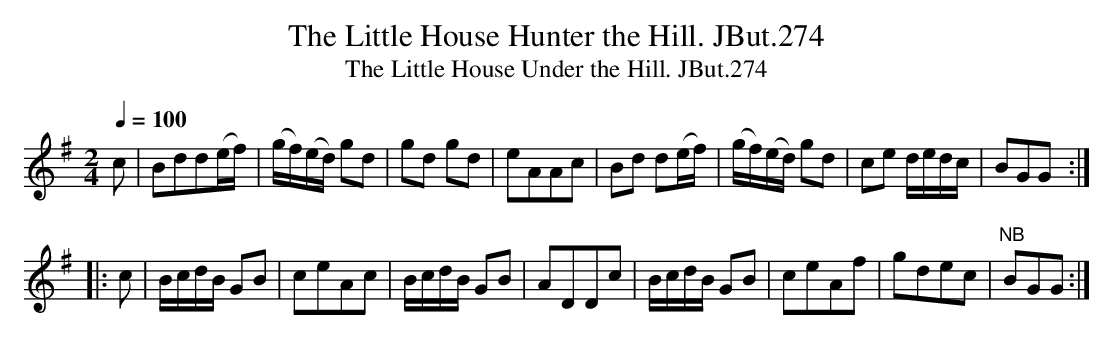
X:1
T:Little House Hunter the Hill. JBut.274, The
T:Little House Under the Hill. JBut.274, The
M:2/4
L:1/8
Q:1/4=100
K:G
c|Bdd(e/f/)|(g/f/)(e/d/) gd|gd gd|eAAc|\
Bd d(e/f/)|(g/f/)(e/d/) gd|ce d/e/d/c/|BGG:|
|:c|B/c/d/B/ GB|ceAc|B/c/d/B/ GB|ADDc|\
B/c/d/B/ GB|ceAf|gdec|"NB"BGG:|
